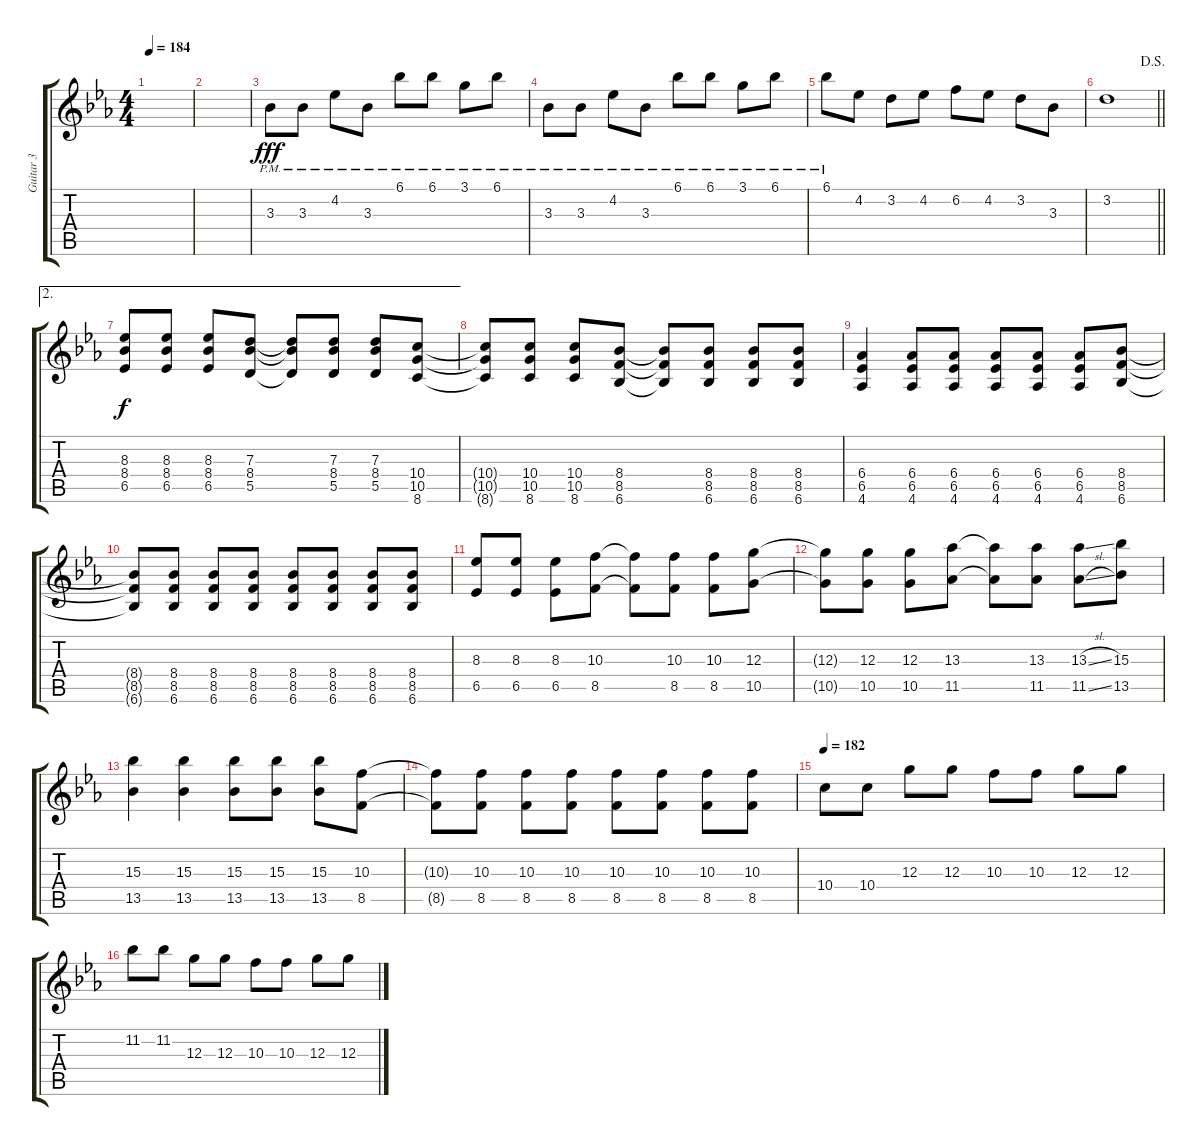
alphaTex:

\track ("Guitar 3" "Guitar 3") {instrument distortionguitar}
\staff {score tabs}
\tuning (E4 B3 G3 D3 A2 E2) {hide}
\ts (4 4)
\tempo 184
\clef g2
\ks eb
|
|
3.3{pm}.8{dy fff} 3.3{pm}.8 4.2{pm}.8 3.3{pm}.8 6.1{pm}.8 6.1{pm}.8 3.1{pm}.8 6.1{pm}.8 |
3.3{pm}.8 3.3{pm}.8 4.2{pm}.8 3.3{pm}.8 6.1{pm}.8 6.1{pm}.8 3.1{pm}.8 6.1{pm}.8 |
6.1{pm}.8 4.2.8 3.2.8 4.2.8 6.2.8 4.2.8 3.2.8 3.3.8 |
\jump dalsegno
\barLineRight lightlight
3.2.1 |
\ae 2
(8.3 8.4 6.5).8{dy f} (8.3 8.4 6.5).8 (8.3 8.4 6.5).8 (7.3 8.4 5.5).8 (7.3{t} 8.4{t} 5.5{t}).8 (7.3 8.4 5.5).8 (7.3 8.4 5.5).8 (10.4 10.5 8.6).8 |
(10.4{t} 10.5{t} 8.6{t}).8 (10.4 10.5 8.6).8 (10.4 10.5 8.6).8 (8.4 8.5 6.6).8 (8.4{t} 8.5{t} 6.6{t}).8 (8.4 8.5 6.6).8 (8.4 8.5 6.6).8 (8.4 8.5 6.6).8 |
(6.4 6.5 4.6).4 (6.4 6.5 4.6).8 (6.4 6.5 4.6).8 (6.4 6.5 4.6).8 (6.4 6.5 4.6).8 (6.4 6.5 4.6).8 (8.4 8.5 6.6).8 |
(8.4{t} 8.5{t} 6.6{t}).8 (8.4 8.5 6.6).8 (8.4 8.5 6.6).8 (8.4 8.5 6.6).8 (8.4 8.5 6.6).8 (8.4 8.5 6.6).8 (8.4 8.5 6.6).8 (8.4 8.5 6.6).8 |
(8.3 6.5).8 (8.3 6.5).8 (8.3 6.5).8 (10.3 8.5).8 (10.3{t} 8.5{t}).8 (10.3 8.5).8 (10.3 8.5).8 (12.3 10.5).8 |
(12.3{t} 10.5{t}).8 (12.3 10.5).8 (12.3 10.5).8 (13.3 11.5).8 (13.3{t} 11.5{t}).8 (13.3 11.5).8 (13.3{sl} 11.5{sl}).8 (15.3 13.5).8 |
(15.3 13.5).4 (15.3 13.5).4 (15.3 13.5).8 (15.3 13.5).8 (15.3 13.5).8 (10.3 8.5).8 |
(10.3{t} 8.5{t}).8 (10.3 8.5).8 (10.3 8.5).8 (10.3 8.5).8 (10.3 8.5).8 (10.3 8.5).8 (10.3 8.5).8 (10.3 8.5).8 |
\tempo 182
10.4.8 10.4.8 12.3.8 12.3.8 10.3.8 10.3.8 12.3.8 12.3.8 |
11.2.8 11.2.8 12.3.8 12.3.8 10.3.8 10.3.8 12.3.8 12.3.8
